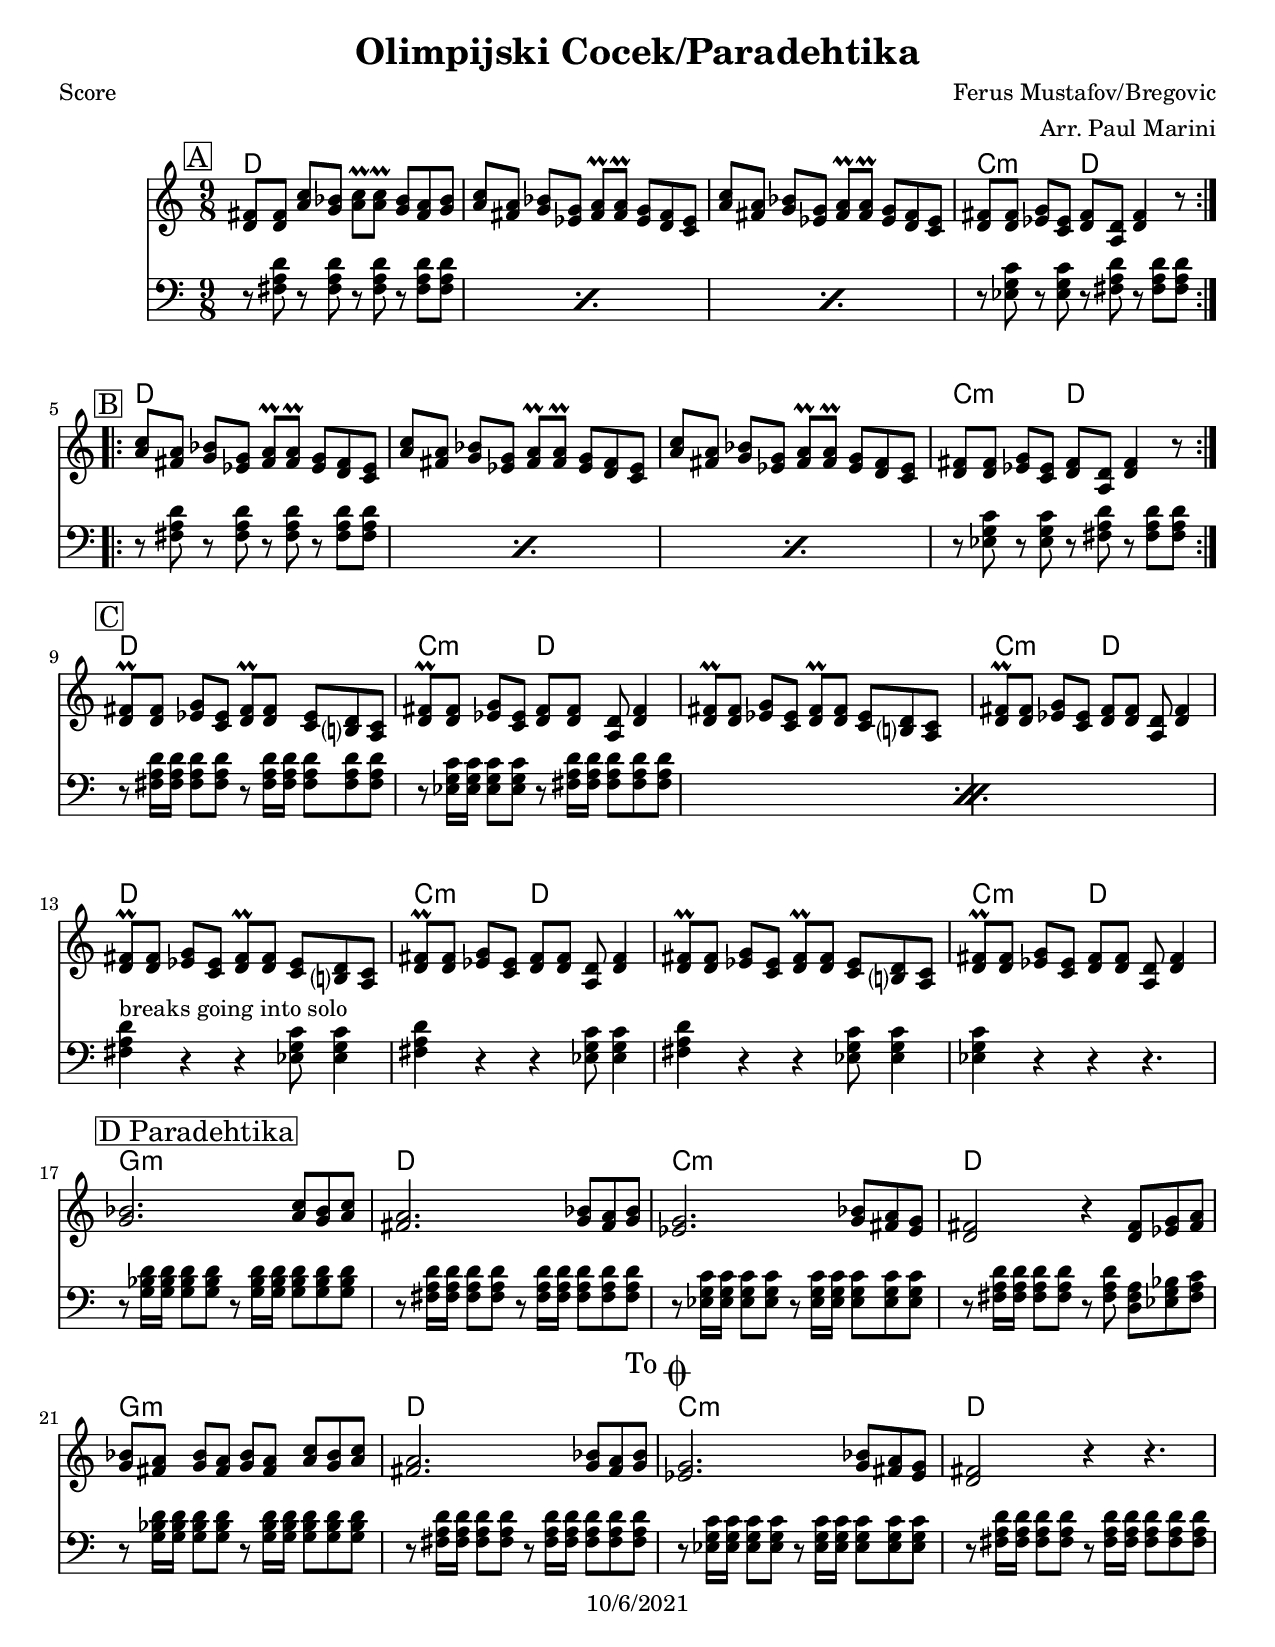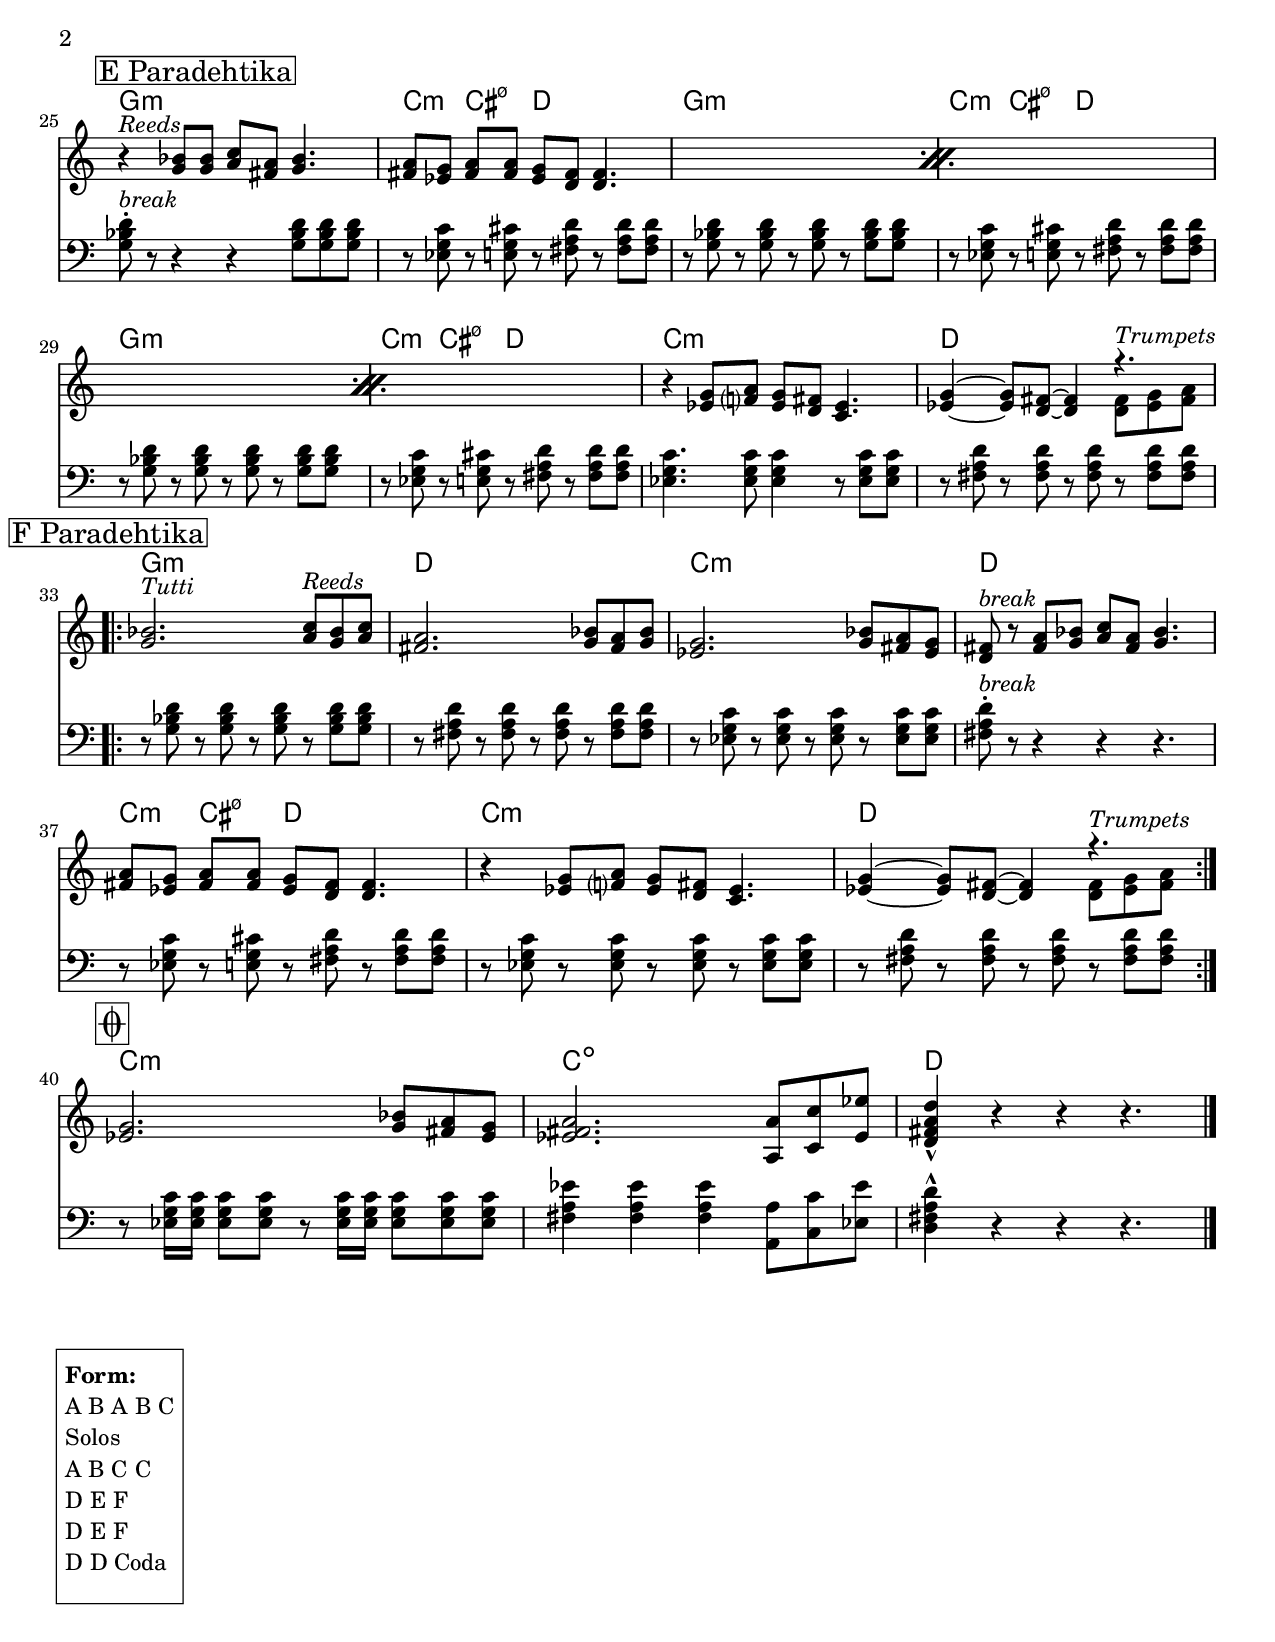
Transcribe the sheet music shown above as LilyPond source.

\version "2.18.2"

\header {
	title = "Olimpijski Cocek/Paradehtika"
	composer = "Ferus Mustafov/Bregovic"
	arranger = "Arr. Paul Marini"
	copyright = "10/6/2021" %date of latest edits
}
\paper {
  #(set-paper-size "letter")
  }


slash = {
	\override NoteHead #'style = #'slash
	\override Stem #'transparent = ##t
}

noslash = {
	\revert NoteHead #'style
	\revert Stem #'transparent
}

the_form = %Form
	\markup { \box \column {
	\line { " " }
	\line { \bold " Form: " }
	\line { " A B A B C " }
	\line { " Solos " }
	\line { " A B C C " }
	\line { " D E F " }
	\line { " D E F " }
	\line { " D D Coda " }
	\line { " " }
	}}

test = { \relative c' { \tempo 4 = 80 \set Score.markFormatter = #format-mark-box-letters
	\repeat volta 2 {
	}
}
}

%{ ornament conventions, a/o 10/2017
%	\prall		regular up ornament, metric
%	\lineprall	quick, nonmetric up ornament	(was \mordent)
%	\mordent		regular down ornament, nonmetric	(was \upbow)
%	\prallprall	consecutive up ornaments, metric
% \trill		trill
%	\turn		turn of some sort
%}

%{ split part:
%	<<
%		{ c8 d e f g f e d | c1 | }
%	\\
%		{ c,2 d8 e f g | c4 g e c | }
%	>>
%}

%{ modified volta spanners:
%	\repeat volta 4 {
%		c4 c c c | d4 d d d | e4 e e e |
%	}
%	\set Score.repeatCommands = #'((volta "1,3"))                   % gives custom volta spanner
%	    { f4 f g g  | }
%	\set Score.repeatCommands = #'((volta #f) (volta "2,4") end-repeat) % ends the 1st spanner, gives custom volta spanner and a repeat back
%			{ f8 f f f g a b c | }
%	\set Score.repeatCommands = #'((volta #f))                      % ends 2nd spanner
%}

melody = { \relative c'' { \set Score.markFormatter = #format-mark-box-letters
	\overrideTimeSignatureSettings
      9/8               % timeSignatureFraction
      1/16               % baseMomentFraction
      #'(4 4 4 6)           % beatStructure
      #'()		% beamExceptions
	\time 9/8

	\mark \markup { \box "A" }
	\repeat volta 2 {
	    <d, fis>8 <d fis> <a' c> <g bes> <a c>\prall <a c>\prall <g bes> <fis a> <g bes> |
	    <a c>8 <fis a> <g bes> <ees g> <fis a>\prall <fis a>\prall <ees g> <d fis> <c ees> |
	    <a' c>8 <fis a> <g bes> <ees g> <fis a>\prall <fis a>\prall <ees g> <d fis> <c ees> |
	    <d fis> <d fis> <ees g> <c ees> <d fis> <a d> <d fis>4 r8 | 
		
	}
    \break

	\mark \markup { \box "B" }
	\repeat volta 2 {
	    <a' c>8 <fis a> <g bes> <ees g> <fis a>\prall <fis a>\prall <ees g> <d fis> <c ees> |
	    <a' c>8 <fis a> <g bes> <ees g> <fis a>\prall <fis a>\prall <ees g> <d fis> <c ees> |
	    <a' c>8 <fis a> <g bes> <ees g> <fis a>\prall <fis a>\prall <ees g> <d fis> <c ees> |
	    <d fis> <d fis> <ees g> <c ees> <d fis> <a d> <d fis>4 r8 | 
		
	}
    \break


	\mark \markup { \box "C" }
        <d fis>8\prall <d fis> <ees g> <c ees> <d fis>\prall <d fis> <c ees> <b? d> <a c> |
        <d fis>8\prall <d fis> <ees g> <c ees> <d fis> <d fis> <a d> <d fis>4 |
        <d fis>8\prall <d fis> <ees g> <c ees> <d fis>\prall <d fis> <c ees> <b? d> <a c> |
        <d fis>8\prall <d fis> <ees g> <c ees> <d fis> <d fis> <a d> <d fis>4 |
\break

        <d fis>8\prall <d fis> <ees g> <c ees> <d fis>\prall <d fis> <c ees> <b? d> <a c> |
        <d fis>8\prall <d fis> <ees g> <c ees> <d fis> <d fis> <a d> <d fis>4 |
        <d fis>8\prall <d fis> <ees g> <c ees> <d fis>\prall <d fis> <c ees> <b? d> <a c> |
        <d fis>8\prall <d fis> <ees g> <c ees> <d fis> <d fis> <a d> <d fis>4 |

	\mark \markup { \box "D Paradehtika" }
        <g bes>2. <a c>8 <g bes> <a c> |
        <fis a>2. <g bes>8 <fis a> <g bes> |
        <ees g>2. <g bes>8 <fis a> <ees g> |
        <d fis>2 r4 <d fis>8 <ees g> <fis a> |
        \break
        <g bes>8 <fis a> <g bes> <fis a> <g bes> <fis a> <a c>8 <g bes> <a c> |
        <fis a>2. <g bes>8 <fis a> <g bes> |
        \mark \markup { "To" \musicglyph #"scripts.coda" }
        <ees g>2. <g bes>8 <fis a> <ees g> |
        <d fis>2 r4 r4. |
    \break

	\mark \markup { \box "E Paradehtika" }
    \repeat percent 3 {
        r4^\markup { \italic "Reeds"} <g bes>8 <g bes> <a c> <fis a> <g bes>4. |
        <fis a>8 <ees g> <fis a> <fis a> <ees g> <d fis> <d fis>4.
    }
    r4 <ees g>8 <f? a> <ees g> <d fis> <c ees>4. |
    <ees g>4~ <ees g>8 <d fis>~ <d fis>4 
    <<
        { r4. }
    \\
        { <d fis>8^\markup { \italic "Trumpets"} <ees g> <fis a> }
    >>
    \break

	\mark \markup { \box "F Paradehtika" }
	\repeat volta 2 {
        <g bes>2.^\markup { \italic "Tutti"} <a c>8^\markup { \italic "Reeds"} <g bes> <a c> |
        <fis a>2. <g bes>8 <fis a> <g bes> |
        <ees g>2. <g bes>8 <fis a> <ees g> |
        <d fis>8^\markup { \italic "break"} r <fis a> <g bes> <a c> <fis a> <g bes>4. |
        <fis a>8 <ees g> <fis a> <fis a> <ees g> <d fis> <d fis>4. |
        r4 <ees g>8 <f? a> <ees g> <d fis> <c ees>4. |
        <ees g>4~ <ees g>8 <d fis>~ <d fis>4 
        <<
            { r4. }
        \\
            { <d fis>8^\markup { \italic "Trumpets"} <ees g> <fis a> }
        >>
    }
    \break

	\mark \markup { \box \musicglyph #"scripts.coda" }
    <ees g>2. <g bes>8 <fis a> <ees g> |
    <ees fis a>2. <a, a'>8 <c c'> <ees ees'> | <d fis a d>4-^ r r r4. | \bar "|."

}
}

midbrass = { \relative c { \set Score.markFormatter = #format-mark-box-letters
	\overrideTimeSignatureSettings
      9/8               % timeSignatureFraction
      1/16               % baseMomentFraction
      #'(4 4 4 6)           % beatStructure
      #'()		% beamExceptions
	\time 9/8

	\mark \markup { \box "A" }
	\repeat volta 2 {
        \repeat percent 3 {
            r8 <fis a d> r <fis a d> r <fis a d> r <fis a d> <fis a d> |
        }
        r8 <ees g c> r <ees g c> r <fis a d> r <fis a d> <fis a d> |
	}

	\mark \markup { \box "B" }
	\repeat volta 2 {
        \repeat percent 3 {
            r8 <fis a d> r <fis a d> r <fis a d> r <fis a d> <fis a d> |
        }
        r8 <ees g c> r <ees g c> r <fis a d> r <fis a d> <fis a d> |
	}

	\mark \markup { \box "C" }
    \repeat percent 2 {
        r8 <fis a d>16 <fis a d> <fis a d>8 <fis a d> r <fis a d>16 <fis a d> <fis a d>8 <fis a d> <fis a d> |
        r8 <ees g c>16 <ees g c> <ees g c>8 <ees g c> r <fis a d>16 <fis a d> <fis a d>8 <fis a d> <fis a d> |
    }

    <fis a d>4^\markup {"breaks going into solo"} r r <ees g c>8 <ees g c>4 | <fis a d>4 r r <ees g c>8 <ees g c>4 |
    <fis a d>4 r r <ees g c>8 <ees g c>4 | <ees g c>4 r r r4. |

	\mark \markup { \box "D Paradehtika" }
        r8 <g bes d>16 <g bes d> <g bes d>8 <g bes d> r <g bes d>16 <g bes d> <g bes d>8 <g bes d> <g bes d> |
        r8 <fis a d>16 <fis a d> <fis a d>8 <fis a d> r <fis a d>16 <fis a d> <fis a d>8 <fis a d> <fis a d> |
        r8 <ees g c>16 <ees g c> <ees g c>8 <ees g c> r <ees g c>16 <ees g c> <ees g c>8 <ees g c> <ees g c> |
        r8 <fis a d>16 <fis a d> <fis a d>8 <fis a d> r <fis a d> <d fis a>8 <ees g bes> <fis a c> |
    \break
        r8 <g bes d>16 <g bes d> <g bes d>8 <g bes d> r <g bes d>16 <g bes d> <g bes d>8 <g bes d> <g bes d> |
        r8 <fis a d>16 <fis a d> <fis a d>8 <fis a d> r <fis a d>16 <fis a d> <fis a d>8 <fis a d> <fis a d> |
        \mark \markup { "To" \musicglyph #"scripts.coda" }
        r8 <ees g c>16 <ees g c> <ees g c>8 <ees g c> r <ees g c>16 <ees g c> <ees g c>8 <ees g c> <ees g c> |
        r8 <fis a d>16 <fis a d> <fis a d>8 <fis a d> r <fis a d>16 <fis a d> <fis a d>8 <fis a d> <fis a d> |
    \break

	\mark \markup { \box "E Paradehtika" }
        <g bes d>8-.^\markup {\italic "break"} r r4 r <g bes d>8 <g bes d> <g bes d> |
        r8 <ees g c> r <e g cis> r <fis a d> r <fis a d> <fis a d> |
        r8 <g bes d> r <g bes d> r <g bes d> r <g bes d> <g bes d> |
        r8 <ees g c> r <e g cis> r <fis a d> r <fis a d> <fis a d> |
        r8 <g bes d> r <g bes d> r <g bes d> r <g bes d> <g bes d> |
        r8 <ees g c> r <e g cis> r <fis a d> r <fis a d> <fis a d> |
        <ees g c>4. <ees g c>8 <ees g c>4 r8 <ees g c> <ees g c> |  
        r8 <fis a d> r <fis a d> r <fis a d> r <fis a d> <fis a d> |
    \break

	\mark \markup { \box "F Paradehtika" }
	\repeat volta 2 {
        r8 <g bes d> r <g bes d> r <g bes d> r <g bes d> <g bes d> |
        r8 <fis a d> r <fis a d> r <fis a d> r <fis a d> <fis a d> |
        r8 <ees g c> r <ees g c> r <ees g c> r <ees g c> <ees g c> |
        <fis a d>-.^\markup {\italic "break"} r r4 r4 r4. |
        r8 <ees g c> r <e g cis> r <fis a d> r <fis a d> <fis a d> |
        r8 <ees g c> r <ees g c> r <ees g c> r <ees g c> <ees g c> |
        r8 <fis a d> r <fis a d> r <fis a d> r <fis a d> <fis a d> |
    }
    \break

	\mark \markup { \box \musicglyph #"scripts.coda" }
    r8 <ees g c>16 <ees g c> <ees g c>8 <ees g c> r <ees g c>16 <ees g c> <ees g c>8 <ees g c> <ees g c> |
    <fis a ees'>4 <fis a ees'> <fis a ees'> <a, a'>8 <c c'> <ees ees'> | <d fis a d>4-^ r r r4. | \bar "|."

}
}


changes = { \chordmode {

% A
d1 d8 | d1 d8 | d1 d8 | c2:min d4 d4. |

% B
d1 d8 | d1 d8 | d1 d8 | c2:min d4 d4. |

% C
d1 d8 | c2:min d4 d4. | d1 d8 | c2:min d4 d4. |
d1 d8 | c2:min d4 d4. | d1 d8 | c2:min d4 d4. |

% D 
g1:min g8:min | d1 d8 | c1:min c8:min | d1 d8 | 
g1:min g8:min | d1 d8 | c1:min c8:min | d1 d8 | 

% E 
g1:min g8:min | c4:min cis:min7.5- d4 d4. | g1:min g8:min | c4:min cis:min7.5- d4 d4. |
g1:min g8:min | c4:min cis:min7.5- d4 d4. | c1:min c8:min | d1 d8 |

% F
g1:min g8:min | d1 d8 | c1:min c8:min | d1 d8 | 
c4:min cis:min7.5- d4 d4. | c1:min c8:min | d1 d8 |

% Coda
c1:min c8:min | c1:dim c8:dim | d1 d8 |

}
}


\book {
	\bookOutputSuffix "score"
    \header { poet = "Score" }
	\score {
	  <<
	    \new ChordNames {
		\set chordChanges = ##t
		\changes
	    }
	    \new Staff { \clef treble
		\melody
	    }
	    \new Staff { \clef bass
		\midbrass
	    }
	  >>
	}
	\the_form
}
%{
\book {
	\bookOutputSuffix "midbrass"
    \header { poet = "Midbrass" }
	\score {
	  <<
	    \new ChordNames {
		\set chordChanges = ##t
		\changes
	    }
	    \new Staff { \clef bass
		\midbrass
	    }
	  >>
	}
	\the_form
}
%{
\book {
	\score {
	  <<
		\new Staff {
		  \set Staff.midiInstrument = #"trumpet" \unfoldRepeats
			\melody
		}
		\new Staff {
		  \set Staff.midiInstrument = #"trumpet" \unfoldRepeats
			\midbrass
		}
	  >>
		\midi { }
	}
}
\book {
	\score {
	  <<
		\new Staff {
		  \set Staff.midiInstrument = #"trumpet" \unfoldRepeats
			\test
		}
	  >>
		\midi { }
	}
}
%}
